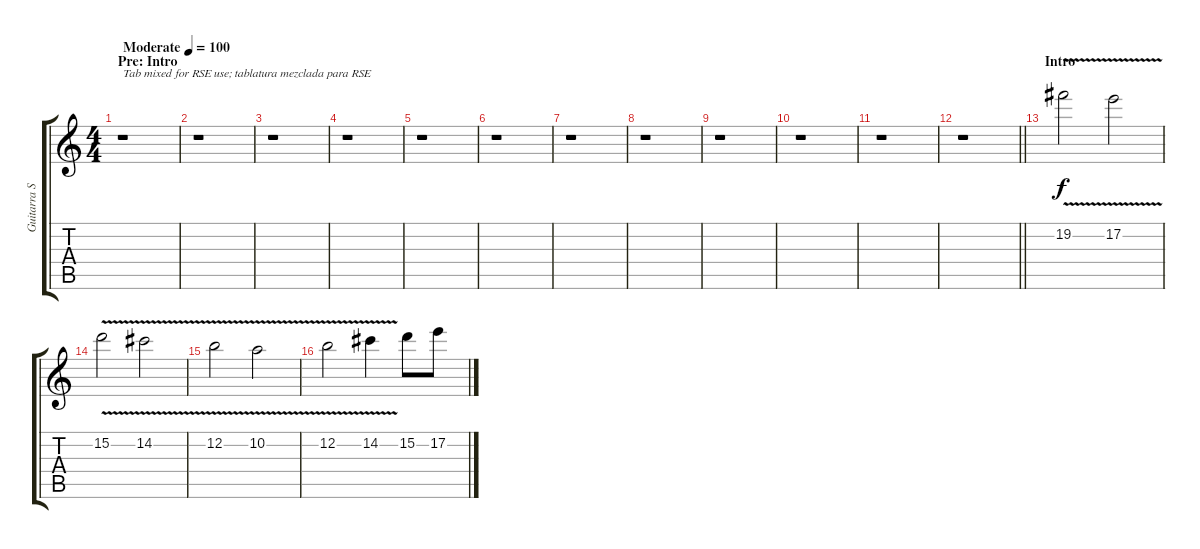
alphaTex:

\track ("Guitarra Solist." "Guitarra S") {instrument overdrivenguitar}
\staff {score tabs}
\tuning (E4 B3 G3 D3 A2 E2) {hide}
\ts (4 4)
\section ("" "Pre: Intro")
\tempo (100 "Moderate")
\clef g2
\ks c
r.1{txt "Tab mixed for RSE use; tablatura mezclada para RSE" dy f instrument overdrivenguitar} |
r.1 |
r.1 |
r.1 |
r.1 |
r.1 |
r.1 |
r.1 |
r.1 |
r.1 |
r.1 |
\barLineRight lightlight
r.1 |
\section ("" "Intro")
19.2{v}.2{instrument overdrivenguitar} 17.2{v}.2 |
15.2{v}.2 14.2{v}.2 |
12.2{v}.2 10.2{v}.2 |
12.2{v}.2 14.2{v}.4 15.2.8 17.2.8
